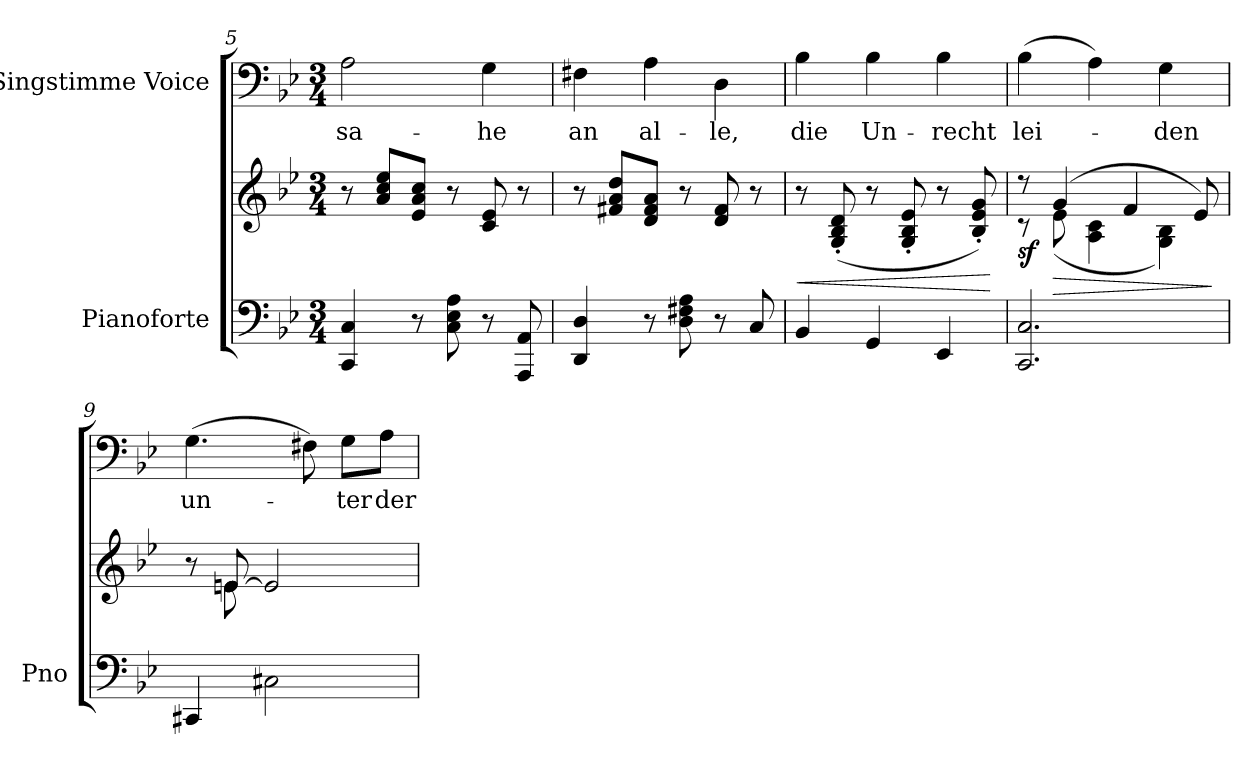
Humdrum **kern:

**kern	**kern	**dynam	**kern	**text
*part2	*part2	*part2	*part1	*part1
*staff3	*staff2	*staff2/3	*staff1	*staff1
*I"Pianoforte	*	*	*I"Singstimme Voice	*
*I'Pno	*	*	*	*
*clefF4	*clefG2	*	*clefF4	*
*k[b-e-]	*k[b-e-]	*	*k[b-e-]	*
*M3/4	*M3/4	*	*M3/4	*
=5	=5	=5	=5	=5
4CC/ 4C/	8r	.	2A\	sa-
.	8a/ 8cc/ 8ee-/L	.	.	.
8r	8e-/ 8a/ 8cc/J	.	.	.
8C\ 8E-\ 8A\	8r	.	.	.
8r	8c/ 8e-/	.	4G\	-he
8AAA/ 8AA/	8r	.	.	.
=6	=6	=6	=6	=6
4DD/ 4D/	8r	.	4F#X\	an
.	8f#X/ 8a/ 8dd/L	.	.	.
8r	8d/ 8f#/ 8a/J	.	4A\	al-
8D\ 8F#X\ 8A\	8r	.	.	.
8r	8d/ 8f#/	.	4D\	-le,
8C/	8r	.	.	.
=7	=7	=7	=7	=7
!	!	!LO:HP:b	!	!
4BB-/	8r	<	4B-\	die
.	(>8G/'> 8B-/'> 8d/'>	.	.	.
4GG/	8r	.	4B-\	Un-
.	8G/'> 8B-/'> 8e-/'>	.	.	.
4EE-/	8r	.	4B-\	-recht
.	8B-/'> 8e-/'> 8g/'>)	.	.	.
.	.	[	.	.
=8	=8	=8	=8	=8
*	*^	*	*	*
!	!	!	!LO:DY:b	!	!
2.CC/ 2.C/	8r	8r	sf	(4B-\	lei-
!	!	!	!LO:HP:b	!	!
.	(4g/	(8e-\	>	.	.
.	.	4A\ 4c\	.	4A\)	.
.	4f/	.	.	.	.
.	.	4G\ 4B-\)	.	4G\	-den
.	8e-/)	.	.	.	.
*	*v	*v	*	*	*
.	.	]	.	.
=9	=9	=9	=9	=9
*^	*^	*	*	*
4ryy	4CC#X/	8r	8ryy	.	(4.G\	un-
.	.	[8en/	(<8e\L	.	.	.
8B-/	2C#X\	2e/]	2ryy	.	.	.
8A/	.	.	.	.	8F#X\)	.
8B-/	.	.	.	.	8G\L	-ter
8En/J)	.	.	.	.	8A\J	der
*v	*v	*	*	*	*	*
*	*v	*v	*	*	*
=	=	=	=	=
*-	*-	*-	*-	*-
